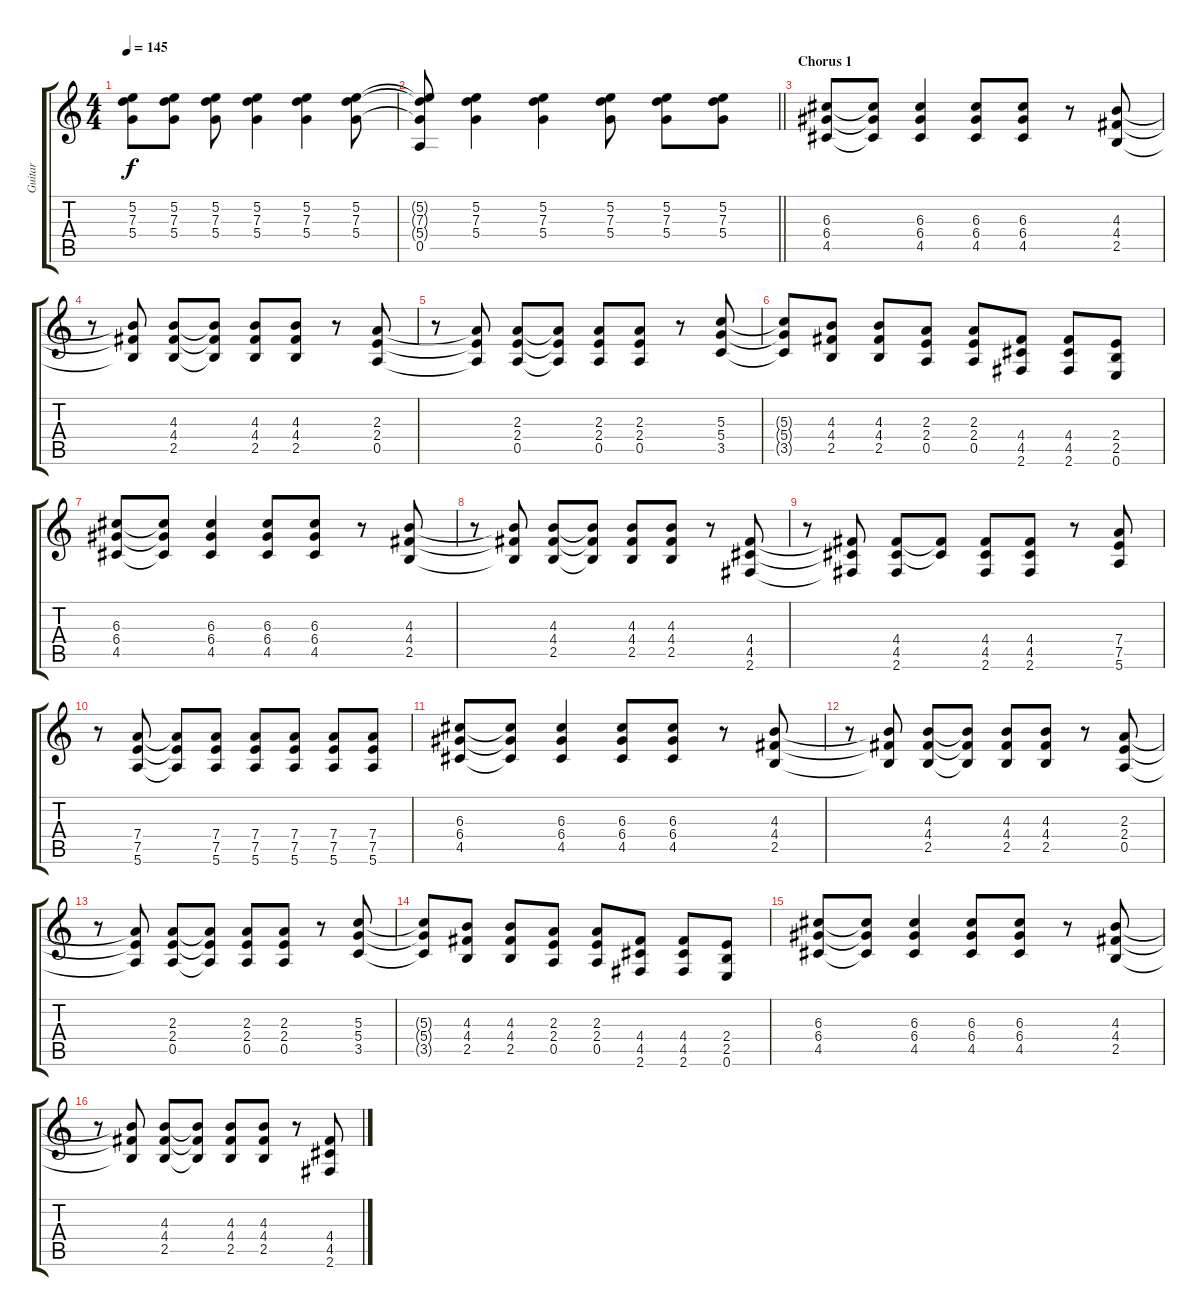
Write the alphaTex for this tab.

\track ("Guitar" "Guitar") {instrument distortionguitar}
\staff {score tabs}
\tuning (E4 B3 G3 D3 A2 E2) {hide}
\ts (4 4)
\tempo 145
\clef g2
\ks c
(5.2 7.3 5.4).8{dy f} (5.2 7.3 5.4).8 (5.2 7.3 5.4).8 (5.2 7.3 5.4).4 (5.2 7.3 5.4).4 (5.2 7.3 5.4).8 |
\barLineRight lightlight
(5.2{t} 7.3{t} 5.4{t} 0.5).8 (5.2 7.3 5.4).4 (5.2 7.3 5.4).4 (5.2 7.3 5.4).8 (5.2 7.3 5.4).8 (5.2 7.3 5.4).8 |
\section ("" "Chorus 1")
(6.3 6.4 4.5).8{volume 15 instrument distortionguitar} (6.3{t} 6.4{t} 4.5{t}).8 (6.3 6.4 4.5).4 (6.3 6.4 4.5).8 (6.3 6.4 4.5).8 r.8 (4.3 4.4 2.5).8 |
r.8 (4.3{t} 4.4{t} 2.5{t}).8 (4.3 4.4 2.5).8 (4.3{t} 4.4{t} 2.5{t}).8 (4.3 4.4 2.5).8 (4.3 4.4 2.5).8 r.8 (2.3 2.4 0.5).8 |
r.8 (2.3{t} 2.4{t} 0.5{t}).8 (2.3 2.4 0.5).8 (2.3{t} 2.4{t} 0.5{t}).8 (2.3 2.4 0.5).8 (2.3 2.4 0.5).8 r.8 (5.3 5.4 3.5).8 |
(5.3{t} 5.4{t} 3.5{t}).8 (4.3 4.4 2.5).8 (4.3 4.4 2.5).8 (2.3 2.4 0.5).8 (2.3 2.4 0.5).8 (4.4 4.5 2.6).8 (4.4 4.5 2.6).8 (2.4 2.5 0.6).8 |
(6.3 6.4 4.5).8{instrument distortionguitar} (6.3{t} 6.4{t} 4.5{t}).8 (6.3 6.4 4.5).4 (6.3 6.4 4.5).8 (6.3 6.4 4.5).8 r.8 (4.3 4.4 2.5).8 |
r.8 (4.3{t} 4.4{t} 2.5{t}).8 (4.3 4.4 2.5).8 (4.3{t} 4.4{t} 2.5{t}).8 (4.3 4.4 2.5).8 (4.3 4.4 2.5).8 r.8 (4.4 4.5 2.6).8 |
r.8 (4.4{t} 4.5{t} 2.6{t}).8 (4.4 4.5 2.6).8 (4.4{t} 4.5{t}).8 (4.4 4.5 2.6).8 (4.4 4.5 2.6).8 r.8 (7.4 7.5 5.6).8 |
r.8 (7.4 7.5 5.6).8 (7.4{t} 7.5{t} 5.6{t}).8 (7.4 7.5 5.6).8 (7.4 7.5 5.6).8 (7.4 7.5 5.6).8 (7.4 7.5 5.6).8 (7.4 7.5 5.6).8 |
(6.3 6.4 4.5).8{instrument distortionguitar} (6.3{t} 6.4{t} 4.5{t}).8 (6.3 6.4 4.5).4 (6.3 6.4 4.5).8 (6.3 6.4 4.5).8 r.8 (4.3 4.4 2.5).8 |
r.8 (4.3{t} 4.4{t} 2.5{t}).8 (4.3 4.4 2.5).8 (4.3{t} 4.4{t} 2.5{t}).8 (4.3 4.4 2.5).8 (4.3 4.4 2.5).8 r.8 (2.3 2.4 0.5).8 |
r.8 (2.3{t} 2.4{t} 0.5{t}).8 (2.3 2.4 0.5).8 (2.3{t} 2.4{t} 0.5{t}).8 (2.3 2.4 0.5).8 (2.3 2.4 0.5).8 r.8 (5.3 5.4 3.5).8 |
(5.3{t} 5.4{t} 3.5{t}).8 (4.3 4.4 2.5).8 (4.3 4.4 2.5).8 (2.3 2.4 0.5).8 (2.3 2.4 0.5).8 (4.4 4.5 2.6).8 (4.4 4.5 2.6).8 (2.4 2.5 0.6).8 |
(6.3 6.4 4.5).8{instrument distortionguitar} (6.3{t} 6.4{t} 4.5{t}).8 (6.3 6.4 4.5).4 (6.3 6.4 4.5).8 (6.3 6.4 4.5).8 r.8 (4.3 4.4 2.5).8 |
r.8 (4.3{t} 4.4{t} 2.5{t}).8 (4.3 4.4 2.5).8 (4.3{t} 4.4{t} 2.5{t}).8 (4.3 4.4 2.5).8 (4.3 4.4 2.5).8 r.8 (4.4 4.5 2.6).8
